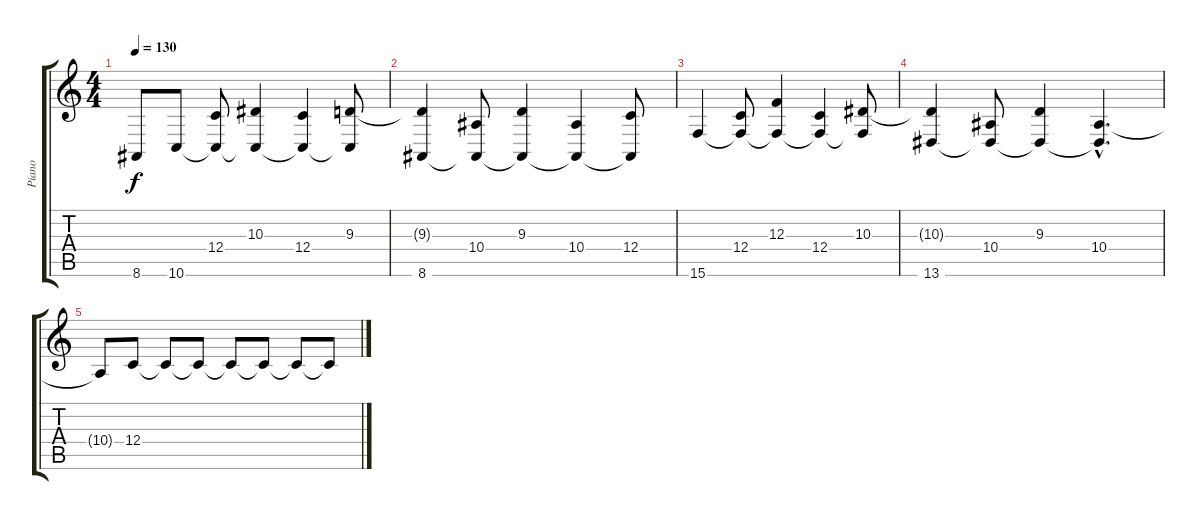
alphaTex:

\track ("Piano" "Piano") {instrument acousticgrandpiano}
\staff {score tabs}
\tuning (D4 A3 F3 C3 G2 D2) {hide}
\ts (4 4)
\tempo 130
\clef g2
\ks c
8.6.8{dy f} 10.6.8 (12.4 10.6{t}).8 (10.3 10.6{t}).4 (12.4 10.6{t}).4 (9.3 10.6{t}).8 |
(9.3{t} 8.6).4 (10.4 8.6{t}).8 (9.3 8.6{t}).4 (10.4 8.6{t}).4 (12.4 8.6{t}).8 |
15.6.4 (12.4 15.6{t}).8 (12.3 15.6{t}).4 (12.4 15.6{t}).4 (10.3 15.6{t}).8 |
(10.3{t} 13.6).4 (10.4 13.6{t}).8 (9.3 13.6{t}).4 (10.4{hac} 13.6{hac t}).4{d} |
10.4{t}.8 12.4.8 12.4{t}.8 12.4{t}.8 12.4{t}.8 12.4{t}.8 12.4{t}.8 12.4{t}.8
